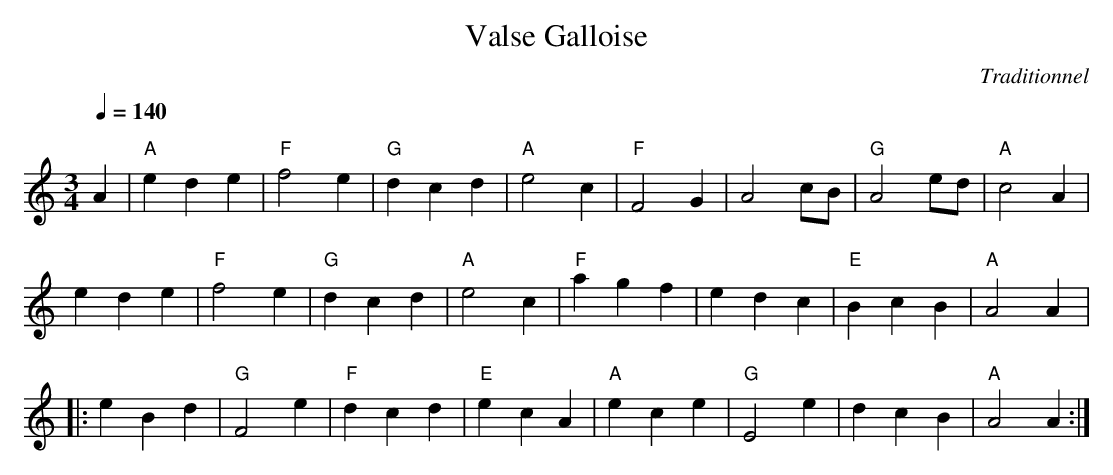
X:1
T:Valse Galloise
C:Traditionnel
M:3/4
L:1/8
Q:1/4=140
K:Am
P:
A2 |"A"e2 d2 e2|\
"F"f4 e2|"G"d2 c2 d2|"A"e4 c2|"F"F4 G2|A4 cB|"G"A4 ed|"A"c4 A2|
e2 d2 e2|"F"f4 e2|"G"d2 c2 d2|"A"e4 c2|"F"a2 g2 f2|e2 d2 c2|"E"B2 c2 B2 |"A"A4 A2|:
e2 B2 d2|"G"F4 e2|"F"d2 c2 d2|"E"e2 c2 A2|"A"e2 c2 e2|"G"E4 e2 |d2 c2 B2|"A"A4 A2:|
